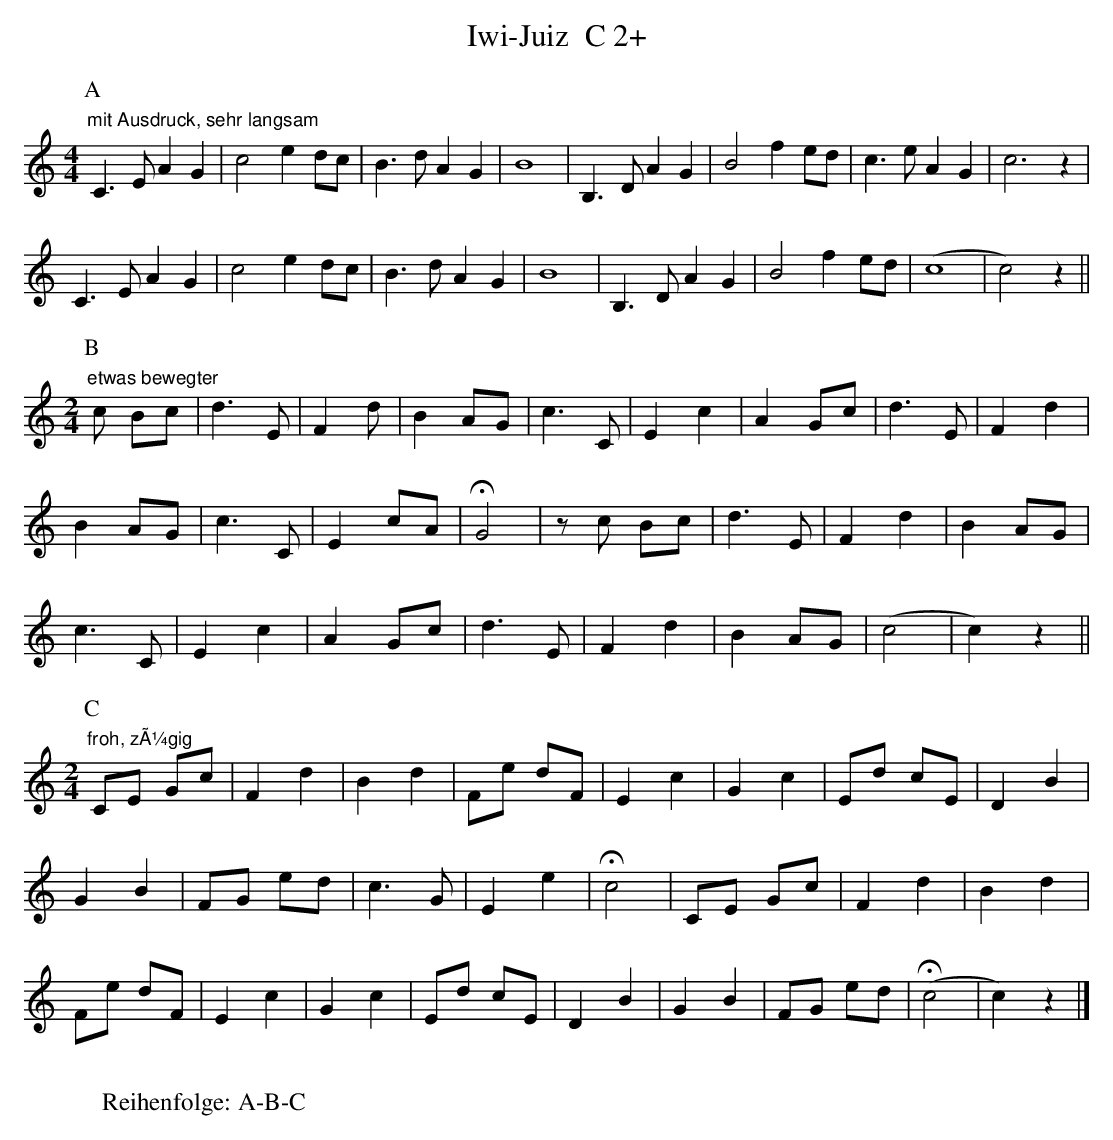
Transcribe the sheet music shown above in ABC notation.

X:1
T:Iwi-Juiz  C 2+
M:4/4
L:1/4
K:C
[P:A] "mit Ausdruck, sehr langsam" C>E AG | c2ed/2c/2 | B>d AG | B4 | B,>D AG | B2fe/2d/2 | c>eAG | c3z |
C>E AG | c2ed/2c/2 | B>dAG | B4 | B,>DAG | B2fe/2d/2 | (c4 | c2)z ||
M:2/4
L:1/8
[P:B] "etwas bewegter" c Bc | d3E | F2d | B2AG | c3C | E2c2 | A2Gc | d3E | F2d2 |
B2AG | c3C | E2cA | !fermata!G4 | zc Bc | d3E | F2d2 | B2AG |
c3C | E2c2 | A2Gc | d3E | F2d2 | B2 AG | (c4 | c2)z2 ||
M:2/4
[P:C] "froh, zÃ¼gig"
CE Gc | F2d2 | B2d2 | Fe dF | E2c2 | G2c2 | Ed cE | D2B2 |
G2B2 | FG ed | c3G | E2e2 | !fermata!c4 | CE Gc | F2d2 | B2d2 |
Fe dF | E2c2 | G2c2 | Ed cE | D2B2 | G2B2 | FG ed | !fermata!(c4 | c2)z2 |]
W:
W:Reihenfolge: A-B-C
